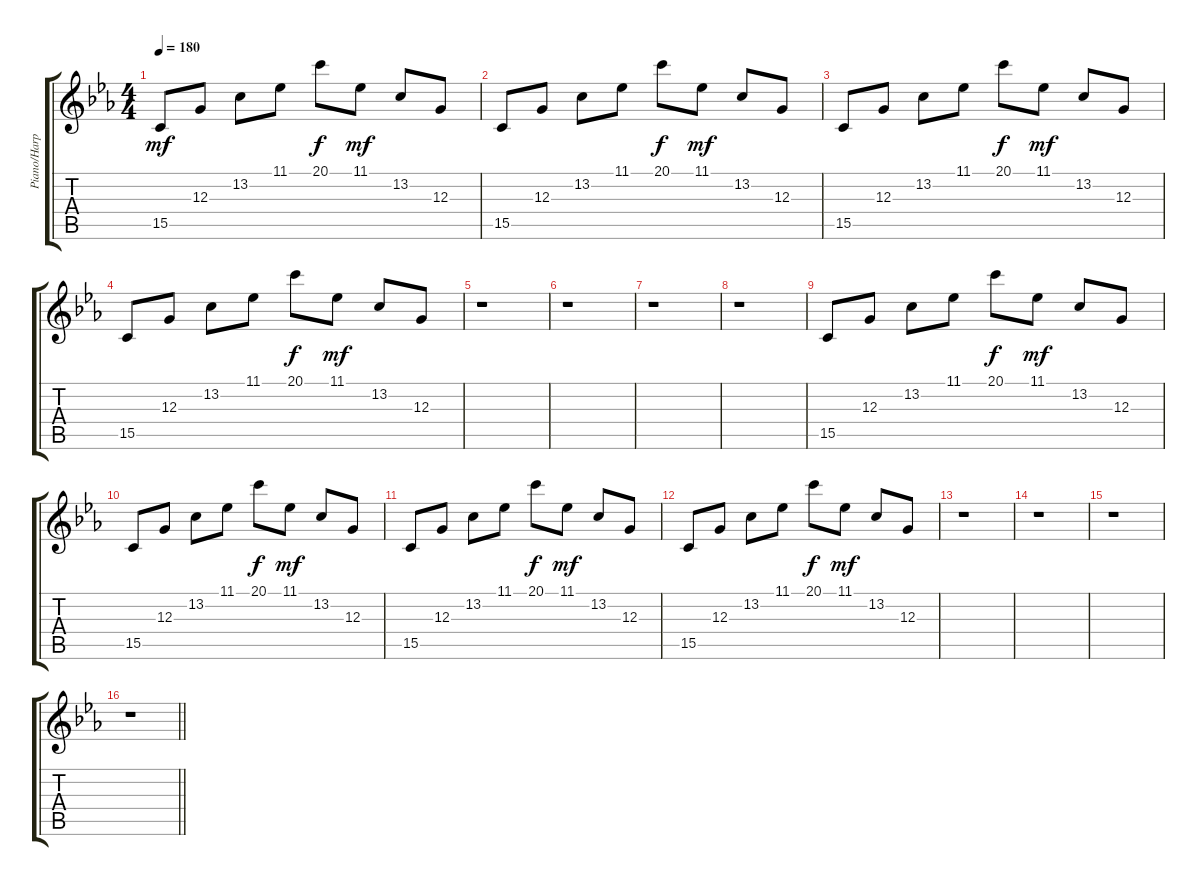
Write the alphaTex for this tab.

\track ("Piano/Harp" "Piano/Harp") {instrument acousticgrandpiano}
\staff {score tabs}
\tuning (E4 B3 G3 D3 A2 E2) {hide}
\ts (4 4)
\section ("" "")
\tempo 180
\clef g2
\ks eb
15.5.8{dy mf} 12.3.8 13.2.8 11.1.8 20.1.8{dy f} 11.1.8{dy mf} 13.2.8 12.3.8 |
15.5.8 12.3.8 13.2.8 11.1.8 20.1.8{dy f} 11.1.8{dy mf} 13.2.8 12.3.8 |
15.5.8 12.3.8 13.2.8 11.1.8 20.1.8{dy f} 11.1.8{dy mf} 13.2.8 12.3.8 |
15.5.8 12.3.8 13.2.8 11.1.8 20.1.8{dy f} 11.1.8{dy mf} 13.2.8 12.3.8 |
r.1 |
r.1 |
r.1 |
r.1 |
15.5.8 12.3.8 13.2.8 11.1.8 20.1.8{dy f} 11.1.8{dy mf} 13.2.8 12.3.8 |
15.5.8 12.3.8 13.2.8 11.1.8 20.1.8{dy f} 11.1.8{dy mf} 13.2.8 12.3.8 |
15.5.8 12.3.8 13.2.8 11.1.8 20.1.8{dy f} 11.1.8{dy mf} 13.2.8 12.3.8 |
15.5.8 12.3.8 13.2.8 11.1.8 20.1.8{dy f} 11.1.8{dy mf} 13.2.8 12.3.8 |
r.1 |
r.1 |
r.1 |
\barLineRight lightlight
r.1
